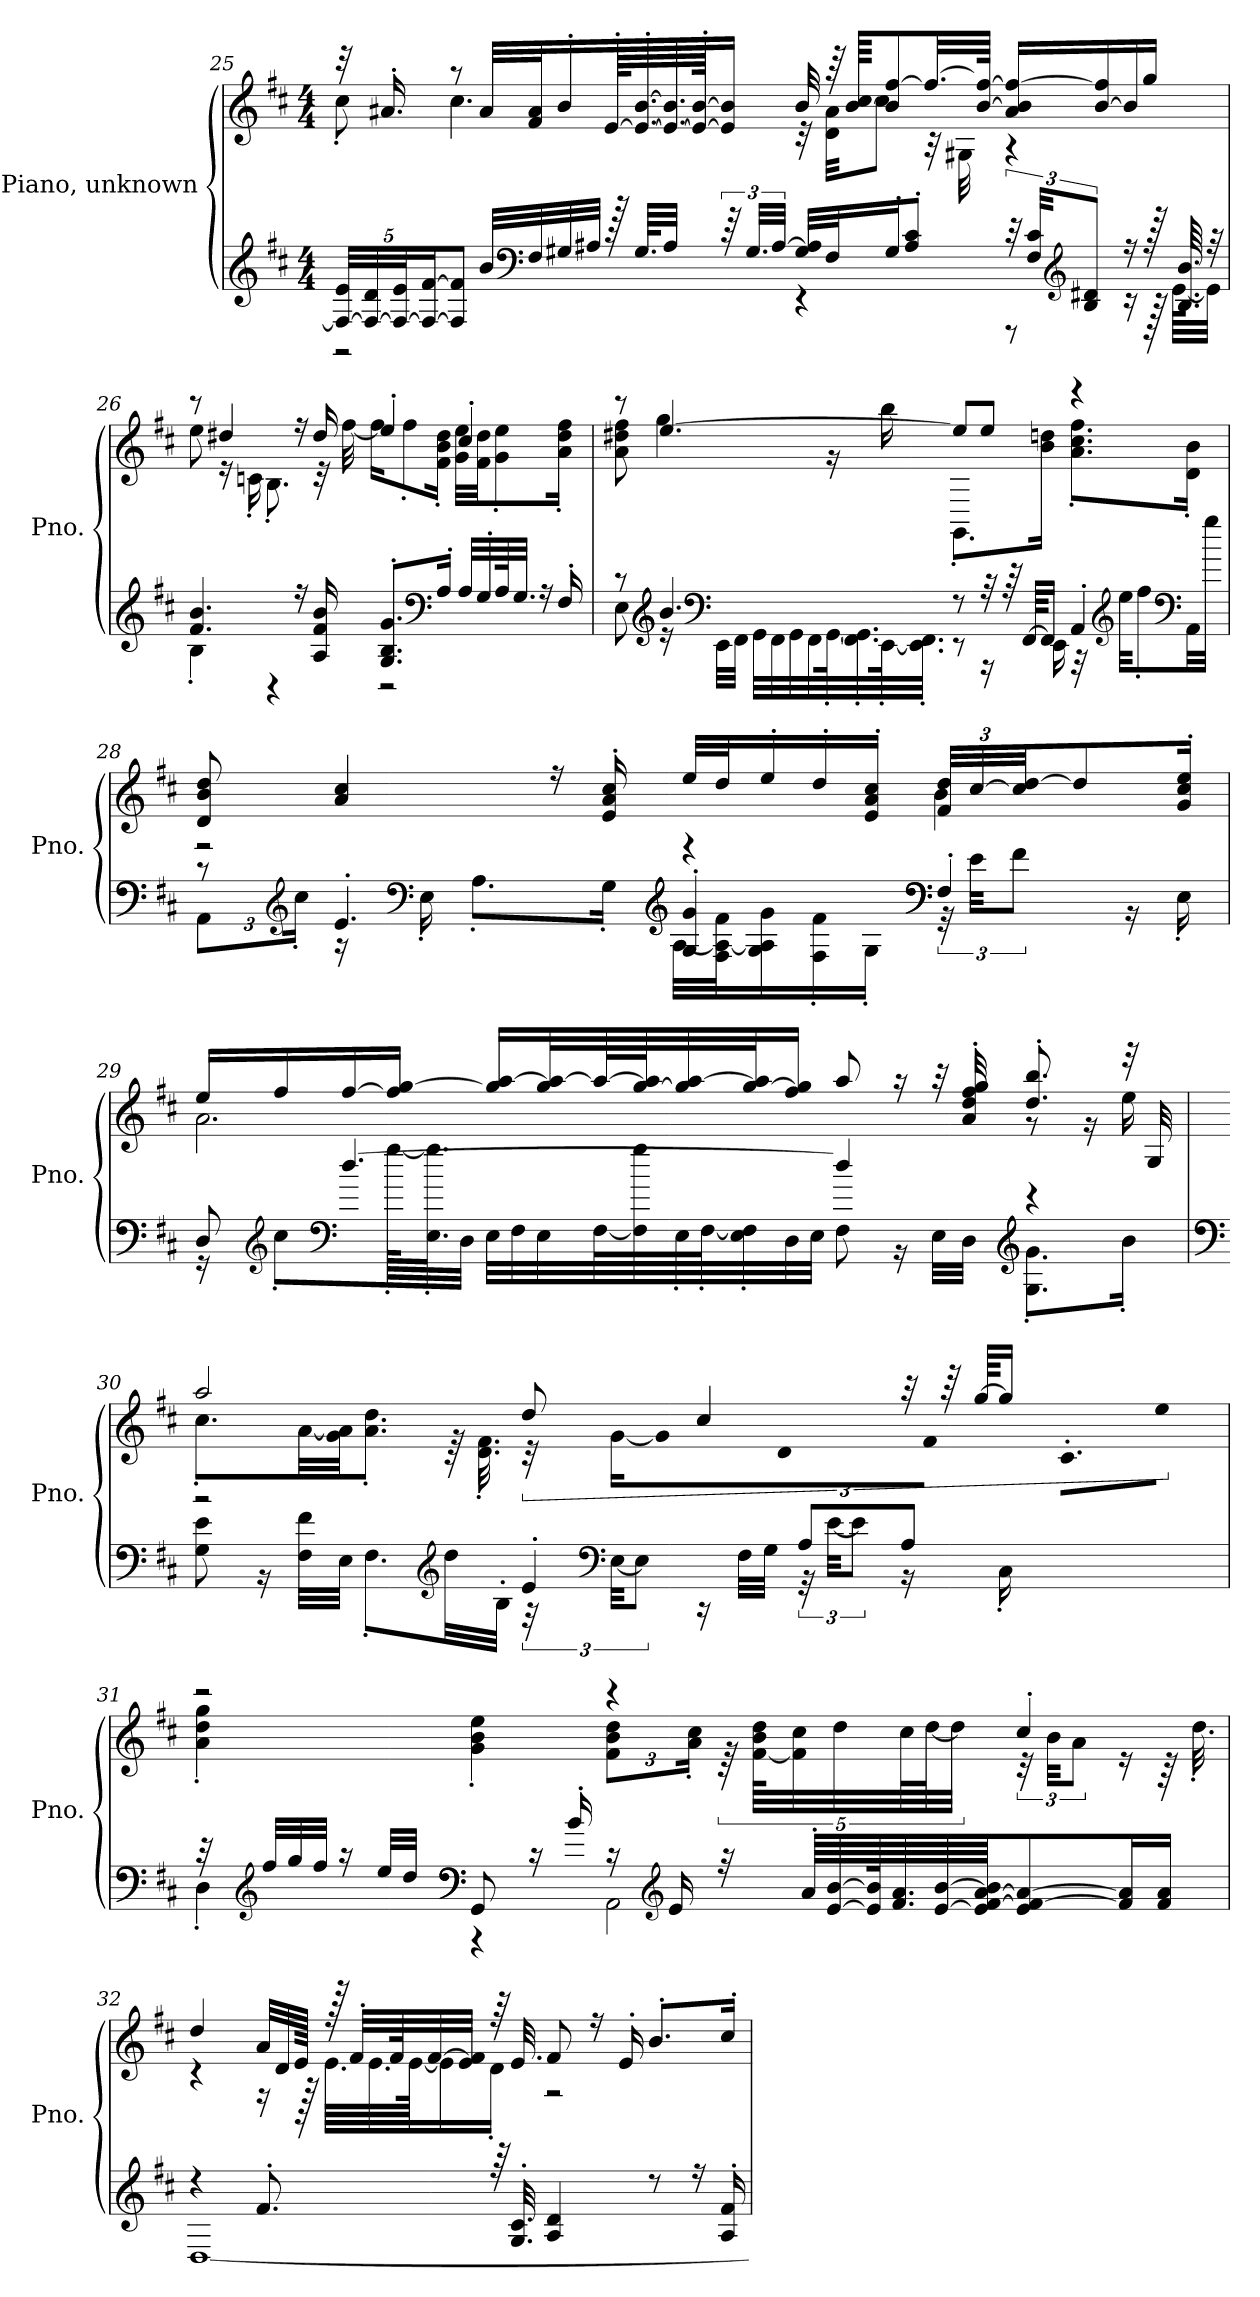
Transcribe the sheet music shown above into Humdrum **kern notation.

**kern	**kern
*part1	*part1
*staff2	*staff1
*I"Piano, unknown	*
*I'Pno.	*
!!LO:LB:g=z
*clefG2	*clefG2
*k[f#c#]	*k[f#c#]
*M4/4	*M4/4
*Xbrackettup	*
=25	=25
*^	*^
40F#/_ 40e/LLL	2r	32r	8cc#'\
40F#/_ 40d/	.	.	.
.	.	16.a#X'/	.
40F#/_ 40e/J	.	.	.
20F#/_ [20f#/J	.	.	.
8F#/] 8f#/]J	.	8r	4.cc#\
32b/LLL	.	32a#/LLL	.
*clefF4	*	*	*
32F#/	.	32f#/ 32a#/J	.
32G#X/	.	16b'/	.
32A#X/JJJ	.	.	.
128r	.	[128e'/KLL	.
64.G#/KLLL	.	64.e/_' [64.b/'	.
32A#/JJJ	.	64.e/_ 64.b/]	.
.	.	128e/_' [128b/'JJK	.
*brackettup	*	*	*
96r	.	16e/] 16b/]JJ	.
48.G#/LLL	.	.	.
[48A#/JJJ	.	.	.
32G#/ 32A#/]LLL	4r	32b/	32r
32F#/J	.	64r	32d\ 32a#\KKL
.	.	[64b/ 64cc#/KKKL	.
16G#'/J	.	8b/] [8ff#/	8cc#\J
8A#/' 8c#/'J	.	.	.
.	.	32.ff#/LL_	32r
.	.	.	32G#X\
.	.	[64b/ 64ff#/_JJJk	.
48r	8r	16a#/ 16b/] 16ff#/_LL	4r
48F#/ 48c#/KKL	.	.	.
*clefG2	*	*	*
12B/ 12d#X/J	.	.	.
.	.	[16b/ 16ff#/]	.
16r	16r	16b/]	.
128r	128r	16gg/JJ	.
64.B/ 64.b/	[64.e\KLLL	.	.
32r	32e\JJJ]	.	.
!!LO:LB:g=z	!!
=26	=26	=26	=26
4.f#/ 4.b/	4B'\	8r	8ee\
.	.	4dd#X/	16r
.	.	.	16cn'\
.	4r	.	8.B'\
16r	.	16r	.
16A/ 16f#/ 16b/	.	16dd#/	32r
.	.	.	[32ff#\
8.G/' 8.B/' 8.g/'L	2r	4ee'/	16ff#\KL]
.	.	.	8ff#'\
*clefF4	*	*	*
16A'/Jk	.	.	16f#\' 16b\' 16dd#\'Jk
32A/LLL	.	4cc#'/	32g\ 32ee\LLL
32G'/	.	.	32f#\ 32dd#\JJ
64A/K	.	.	8g\' 8ee\'
32.G/JJJ	.	.	.
16r	.	.	.
16F#'/	.	.	16a\' 16dd#\' 16ff#\'Jk
!!LO:LB:g=z	!!
=27	=27	=27	=27
8r	8E\	8r	8a\ 8dd#X\ 8ff#\
*clefG2	*	*	*
4.b/	16r	[4.ee/	4gg\
*clefF4	*	*	*
.	32EE\LLL	.	.
.	32FF#\JJJ	.	.
.	32GG\LLL	.	.
.	32FF#\	.	.
.	32GG\	.	.
.	32FF#\	.	.
.	[64GG'\K	.	16r
.	32.FF#\' 32.GG\]'	.	.
.	[64EE'\K	.	16bb\
.	32.EE\]' 32.FF#\'JJJ	.	.
8r	8r	8ee/L]	8.GG'\L
32r	16r	8ee/J	.
64r	.	.	.
[64FF#/KKLL	.	.	.
16FF#/JJ]	16EE\	.	16b\ 16ddn\Jk
4AA'/	32r	4r	8.a\' 8.cc#\' 8.ff#\'L
*clefG2	*	*	*
.	32ee\KKL	.	.
.	8ff#'\	.	.
*clefF4	*	*	*
.	32AA\LL	.	16d\' 16b\'Jk
.	32gg\JJJ	.	.
!!LO:PB:g=z	!!
=28	=28	=28	=28
*	*Xbrackettup	*	*
8r	12AA\L	8d/ 8b/ 8dd/	2r
*clefG2	*	*	*
.	24cc#'\Jk	.	.
4.e'/	16r	4a/ 4cc#/	.
*clefF4	*	*	*
.	16E'\	.	.
.	8.A'\L	.	.
.	.	16r	.
.	16G'\Jk	16e/' 16a/' 16cc#/'	.
*clefG2	*	*	*
4G/' 4g/'	[32A\LLL	32ee/LLL	4r
.	32F#\ 32A\_ 32f#\J	32dd/J	.
.	16G\ 16A\] 16g\	16ee'/	.
.	16F#\' 16f#\'	16dd'/	.
.	16G'\JJ	16e/' 16a/' 16cc#/'JJ	.
*clefF4	*	*	*
*	*brackettup	*Xbrackettup	*
4F#'/	48r	48f#/ 48dd/LLL	4b\
.	48e\KKL	[48cc#/	.
.	12f#\J	48cc#/] [48dd/JJ	.
.	.	8dd/]	.
.	16r	.	.
.	16E'\	16g/' 16cc#/' 16ee/'Jk	.
!!LO:LB:g=z	!!
=29	=29	=29	=29
8D/	16r	16ee/LL	2.a\
*clefG2	*	*	*
.	8cc#'\L	16ff#/	.
*clefF4	*	*	*
[4.dd/	.	[16ff#/	.
.	[128gg'\KLLL	16ff#/] [16gg/JJ	.
.	64.E\' 64.gg\]'J	.	.
.	32D\JJJ	.	.
.	32E\LLL	16gg/] [16aa/LL	.
.	32F#\	.	.
.	32E\	32gg/ 32aa/_L	.
.	[64F#\L	64aa/L_	.
.	64F#\] 64gg\	[64gg/ 64aa/]J	.
.	64E'\	32gg/] [32aa/	.
.	[64F#'\J	.	.
.	32E\' 32F#\]'	[32gg/ 32aa/]J	.
.	32D\	16ff#/ 16gg/]JJ	.
.	32E\JJJ	.	.
4dd/]	8F#\	8aa/	.
.	16r	16r	.
.	32E\LLL	32r	.
.	32D\JJJ	32a/' 32dd/' 32ff#/' 32gg/'	.
*clefG2	*	*	*
4r	8.G\' 8.g\'L	8.dd/' 8.bb/'	8r
.	.	.	16r
.	16b'\Jk	32r	16ee\
.	.	32G/	.
!!LO:LB:g=z	!!
=30	=30	=30	=30
*clefF4	*	*	*
2r	8G\ 8e\	2aa/	8.cc#'\L
.	16r	.	.
.	32F#\ 32f#\LLL	.	[32a\LL
.	32E\JJJ	.	32g\ 32a\]JJ
.	8.F#'\L	.	8.a\' 8.dd\'J
*clefG2	*	*	*
.	32dd\LL	.	64r
.	.	.	32.d\' 32.f#\'
.	32B'\JJJ	.	.
*	*	*	*brackettup
4e'/	48r	8dd/	48r
*clefF4	*	*	*
.	[48E\KKL	.	[24g\KL
.	12E\J]	.	.
.	.	.	8g\]
.	16r	4cc#/	.
.	32F#\LLL	.	32d\LL
.	32G\JJJ	.	32f#\JJJ
8A/L	48r	.	8.c#'\L
.	[48e\KKL	.	.
.	12e\J]	.	.
8A/J	16r	32r	.
.	.	64r	.
.	.	[64gg/KKLL	.
.	16C#'\	16gg/JJ]	16ee\Jk
!!LO:LB:g=z	!!
=31	=31	=31	=31
32r	4D'\	2r	4a\' 4dd\' 4gg\'
*clefG2	*	*	*
32ff#/LLL	.	.	.
32gg/	.	.	.
32ff#/JJJ	.	.	.
16r	.	.	.
32ee/LLL	.	.	.
32dd/JJJ	.	.	.
*clefF4	*	*	*
8GG/	4r	.	4g\' 4b\' 4ee\'
16r	.	.	.
16b'/	.	.	.
*	*	*	*Xbrackettup
16r	2AA\	4r	12f#\ 12b\ 12dd\L
*clefG2	*	*	*
16e/	.	.	.
.	.	.	24a\' 24cc#\'Jk
*	*	*	*brackettup
32r	.	.	80r
.	.	.	[80f#\ 80b\ 80dd\KLLL
.	.	.	40f#\] 40cc#\
64a'/LLLL	.	.	.
[64e/ [64b/	.	.	.
.	.	.	40dd\
128e/] 128b/]K	.	.	.
64.f#/ 64.a/	.	.	.
.	.	.	80cc#\L
.	.	.	[80dd\J
[64e/ [64b/	.	.	.
.	.	.	40dd\JJJ]
64e/] [64f#/ [64a/ 64b/]JJJ	.	.	.
8e/ 8f#/_ 8a/_	.	4cc#'/	48r
.	.	.	48b\KKL
.	.	.	12a\J
16f#/] 16a/]L	.	.	16r
16f#/ 16a/JJ	.	.	64r
.	.	.	32.dd'\
!!LO:LB:g=z	!!
=32	=32	=32	=32
4r	[1D	4dd/	4r
8.f#'/	.	32a/LLL	16r
.	.	32d/	.
.	.	128e/JJJkk	128r
.	.	128r	64.e\LLLL
.	.	32f#'/LLL	.
.	.	.	64.e\
.	.	64f#/K	.
.	.	.	[128e\JJK
.	.	[32f#/	16e\]
.	.	32e/ 32f#/]JJJ	.
64r	.	64r	16d'\JJ
32.G/' 32.c#/'	.	32.e/	.
4A/ 4d/	.	8f#/	2r
.	.	16r	.
.	.	16e'/	.
8r	.	8.b'/L	.
16r	.	.	.
16A/' 16f#/'	.	16cc#'/Jk	.
*v	*v	*	*
*	*v	*v
=	=
*-	*-
